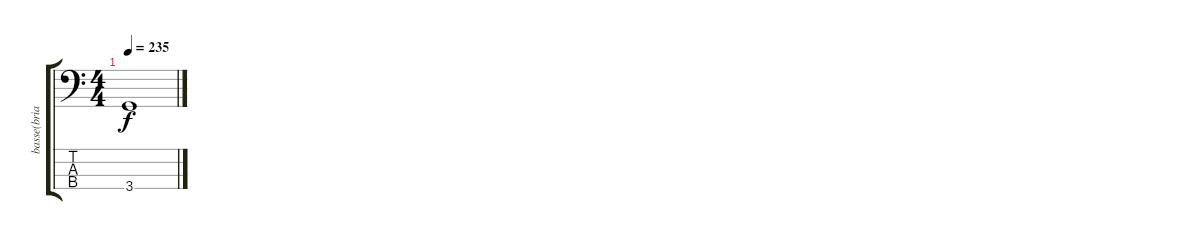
\track ("basse(brian)" "basse(bria") {instrument electricbasspick}
\staff {score tabs}
\tuning (G2 D2 A1 E1) {hide}
\ts (4 4)
\tempo 235
\clef f4
\ks c
3.4{t}.1{dy f}
